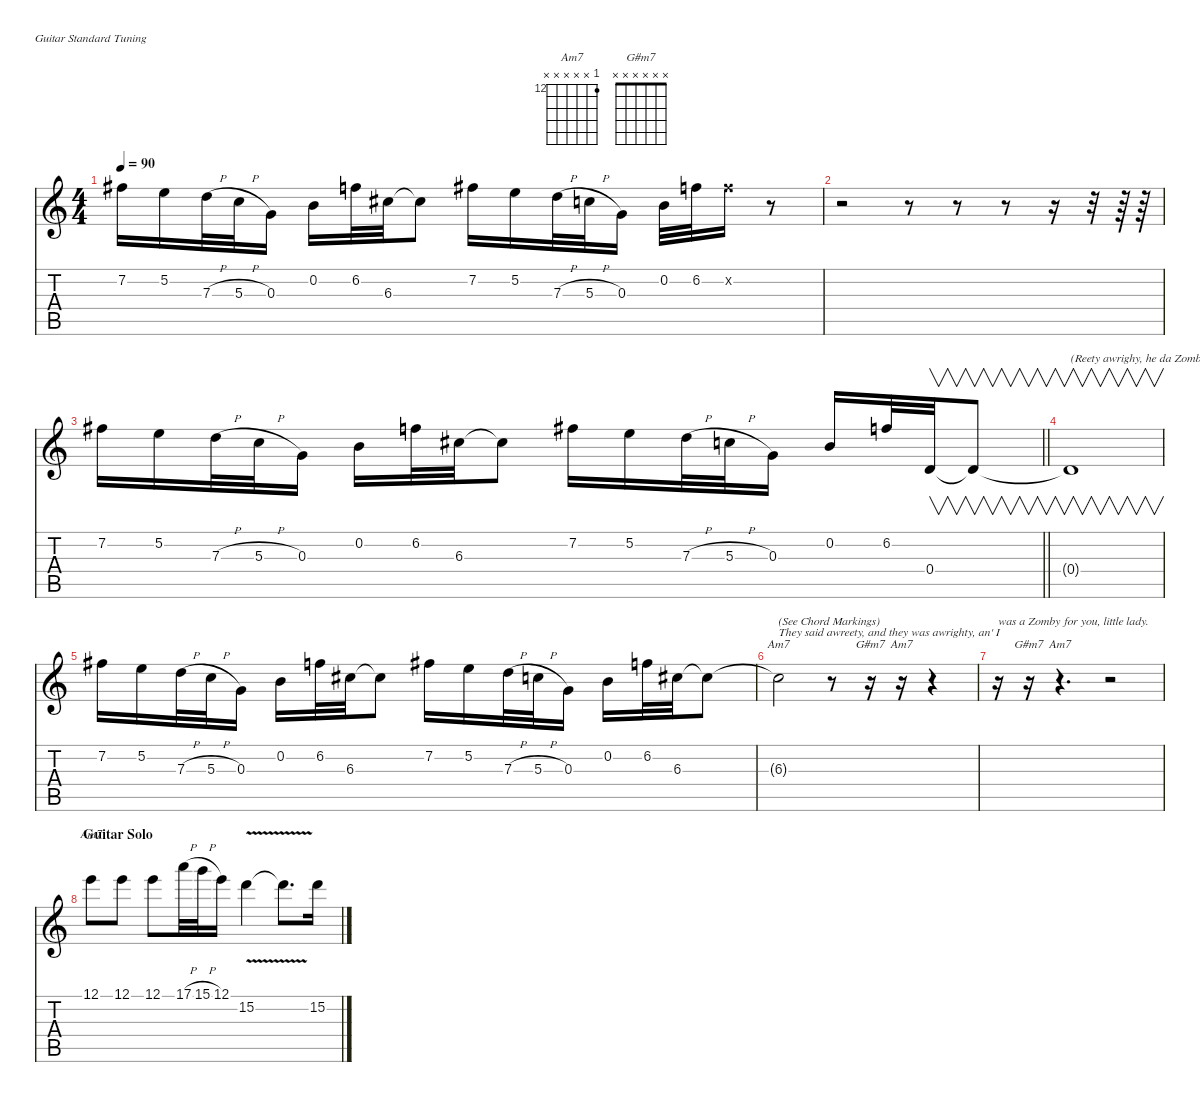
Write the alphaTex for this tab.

\defaultSystemsLayout 4
\hideDynamics
\bracketExtendMode nobrackets
\singleTrackTrackNamePolicy hidden
\multiTrackTrackNamePolicy hidden
\otherSystemsTrackNameOrientation horizontal
\track ("Dist. Guitar" "Dist. Guit") {instrument overdrivenguitar}
\staff {score tabs}
\tuning (E4 B3 G3 D3 A2 E2)
\chord ("Am7" x x x x x x)
\chord ("Am7" 5 5 6 5 7 5) {firstfret 5 barre (5 5 5)}
\chord ("G#m7" x x x x x x)
\chord ("Am7" 5 5 5 5 7 5) {firstfret 5 barre (5 5 5 5)}
\chord ("Am7" 12 x x x x x) {firstfret 12}
\ts (4 4)
\tempo 90
\clef g2
\ks c
7.2{acc #}.16{dy mf beam Down} 5.2.16{beam Down} 7.3{h}.32{beam Down} 5.3{h}.32{beam Down} 0.3.16{beam Down} 0.2.16{beam Down} 6.2.32{beam Down} 6.3{acc #}.32{beam Down} 6.3{t acc #}.8{beam Down} 7.2{acc #}.16{beam Down} 5.2.16{beam Down} 7.3{h}.32{beam Down} 5.3{h}.32{beam Down} 0.3.16{beam Down} 0.2.32{beam Down} 6.2.32{beam Down} 6.2{x}.16{beam Down} r.8{beam Down} |
r.2{beam Down} r.8{beam Down} r.8{beam Down} r.8{beam Down} r.16{beam Down} r.32{beam Down} r.64{beam Down} r.64{beam Down} |
\barLineRight lightlight
7.2{acc #}.16{beam Down} 5.2.16{beam Down} 7.3{h}.32{beam Down} 5.3{h}.32{beam Down} 0.3.16{beam Down} 0.2.16{beam Down} 6.2.32{beam Down} 6.3{acc #}.32{beam Down} 6.3{t acc #}.8{beam Down} 7.2{acc #}.16{beam Down} 5.2.16{beam Down} 7.3{h}.32{beam Down} 5.3{h}.32{beam Down} 0.3.16{beam Down} 0.2.16{beam Up} 6.2.32{beam Up} 0.4.32{v beam Up} 0.4{t}.8{v beam Up} |
\scale
0.485854 0.4{t}.1{v txt "(Reety awrighy, he da Zomby Woof.)" dy f beam Up} |
\scale
1.51415 7.2{acc #}.16{dy mf beam Down} 5.2.16{beam Down} 7.3{h}.32{beam Down} 5.3{h}.32{beam Down} 0.3.16{beam Down} 0.2.16{beam Down} 6.2.32{beam Down} 6.3{acc #}.32{beam Down} 6.3{t acc #}.8{beam Down} 7.2{acc #}.16{beam Down} 5.2.16{beam Down} 7.3{h}.32{beam Down} 5.3{h}.32{beam Down} 0.3.16{beam Down} 0.2.16{beam Down} 6.2.32{beam Down} 6.3{acc #}.32{beam Down} 6.3{t acc #}.8{beam Down} |
6.3{t acc #}.2{ch "Am7" txt "(See Chord Markings)\nThey said awreety, and they was awrighty, an' I" dy f beam Down} r.8{beam Down} r.16{ch "G#m7" beam Down} r.16{ch "Am7" beam Down} r.4{beam Down} |
r.16{txt "was a Zomby for you, little lady." beam Down} r.16{ch "G#m7" beam Down} r.4{d ch "Am7" beam Down} r.2{beam Down} |
\section ("" "Guitar Solo")
12.1.8{ch "Am7" beam Down} 12.1.8{beam Down} 12.1.8{beam Down} 17.1{h}.32{beam Down} 15.1{h}.32{beam Down} 12.1.16{beam Down} 15.2{v}.4{beam Down} 15.2{v t}.8{d beam Down} 15.2.16{beam Down}
